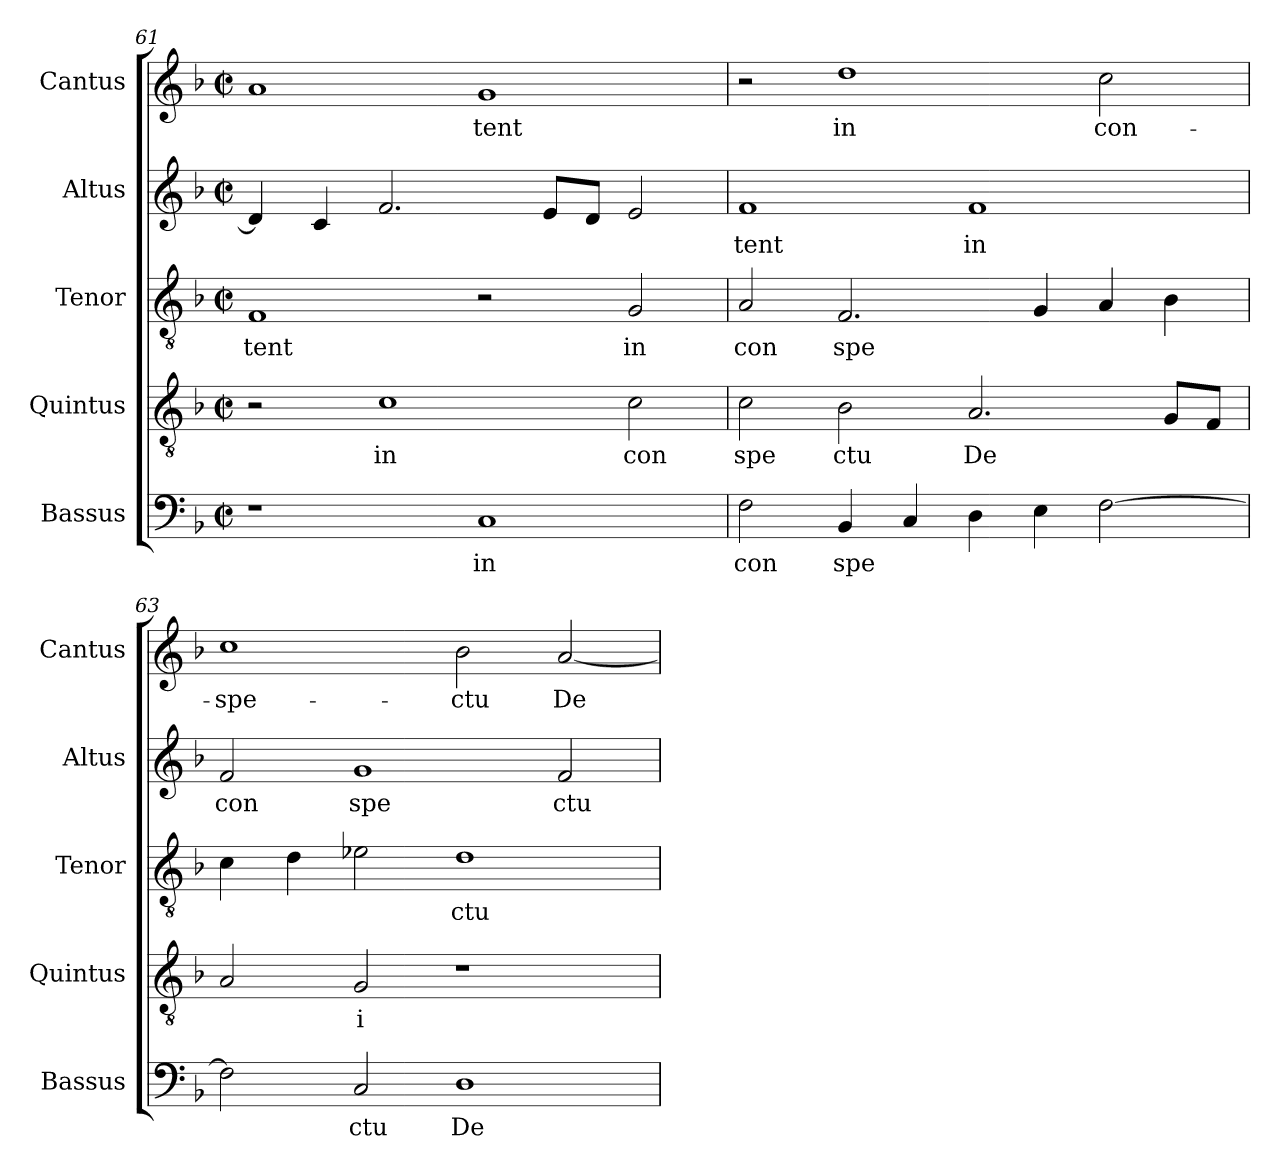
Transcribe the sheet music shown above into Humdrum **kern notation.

**kern	**text	**kern	**text	**kern	**text	**kern	**text	**kern	**text
*part5	*part5	*part4	*part4	*part3	*part3	*part2	*part2	*part1	*part1
*staff5	*staff5	*staff4	*staff4	*staff3	*staff3	*staff2	*staff2	*staff1	*staff1
*I"Bassus	*	*I"Quintus	*	*I"Tenor	*	*I"Altus	*	*I"Cantus	*
*I'Bassus	*	*I'Quintus	*	*I'Tenor	*	*I'Altus	*	*I'Cantus	*
*clefF4	*	*clefGv2	*	*clefGv2	*	*clefG2	*	*clefG2	*
*k[b-]	*	*k[b-]	*	*k[b-]	*	*k[b-]	*	*k[b-]	*
*F:	*	*F:	*	*F:	*	*F:	*	*F:	*
*M2/2	*	*M2/2	*	*M2/2	*	*M2/2	*	*M2/2	*
*met(c|)	*	*met(c|)	*	*met(c|)	*	*met(c|)	*	*met(c|)	*
=61	=61	=61	=61	=61	=61	=61	=61	=61	=61
!	!	!	!	!	!LO:LY:b:cj	!	!LO:LY:b:cj	!	!LO:LY:b:cj
1r	.	2r	.	1F	-tent	4d/]	.	1a	--
!	!	!	!	!	!	!	!LO:LY:b:cj	!	!
.	.	.	.	.	.	4c/	.	.	.
!	!	!	!LO:LY:b:cj	!	!	!	!LO:LY:b:cj	!	!
.	.	1c	in	.	.	2.f/	.	.	.
!	!LO:LY:b:cj	!	!	!	!	!	!	!	!LO:LY:b:cj
1C	in	.	.	2r	.	.	.	1g	-tent
!	!	!	!	!	!	!	!LO:LY:b:cj	!	!
.	.	.	.	.	.	8e/L	.	.	.
!	!	!	!	!	!	!	!LO:LY:b:cj	!	!
.	.	.	.	.	.	8d/J	.	.	.
!	!	!	!LO:LY:b:cj	!	!LO:LY:b:cj	!	!LO:LY:b:cj	!	!
.	.	2c\	con	2G/	in	2e/	.	.	.
!!LO:LB:g=z
=62	=62	=62	=62	=62	=62	=62	=62	=62	=62
!	!LO:LY:b:cj	!	!LO:LY:b:cj	!	!LO:LY:b:cj	!	!LO:LY:b:cj	!	!
2F\	con	2c\	spe	2A/	con	1f	tent	2r	.
!	!LO:LY:b:cj	!	!LO:LY:b:cj	!	!LO:LY:b:cj	!	!	!	!LO:LY:b:cj
4BB-/	spe	2B-\	ctu	2.F/	spe	.	.	1dd	in
!	!LO:LY:b:cj	!	!	!	!	!	!	!	!
4C/	.	.	.	.	.	.	.	.	.
!	!LO:LY:b:cj	!	!LO:LY:b:cj	!	!	!	!LO:LY:b:cj	!	!
4D\	.	2.A/	De	.	.	1f	in	.	.
!	!LO:LY:b:cj	!	!	!	!LO:LY:b:cj	!	!	!	!
4E\	.	.	.	4G/	.	.	.	.	.
!	!LO:LY:b:cj	!	!	!	!LO:LY:b:cj	!	!	!	!LO:LY:b:cj
[>2F\	.	.	.	4A/	.	.	.	2cc\	con-
!	!	!	!LO:LY:b:cj	!	!LO:LY:b:cj	!	!	!	!
.	.	8G/L	.	4B-\	.	.	.	.	.
!	!	!	!LO:LY:b:cj	!	!	!	!	!	!
.	.	8F/J	.	.	.	.	.	.	.
=63	=63	=63	=63	=63	=63	=63	=63	=63	=63
!	!LO:LY:b:cj	!	!LO:LY:b:cj	!	!LO:LY:b:cj	!	!LO:LY:b:cj	!	!LO:LY:b:cj
2F\]	.	2A/	.	4c\	.	2f/	con	1cc	-spe-
!	!	!	!	!	!LO:LY:b:cj	!	!	!	!
.	.	.	.	4d\	.	.	.	.	.
!	!LO:LY:b:cj	!	!LO:LY:b:cj	!	!LO:LY:b:cj	!	!LO:LY:b:cj	!	!
2C/	ctu	2G/	i	2e-X\	.	1g	spe	.	.
!	!LO:LY:b:cj	!	!	!	!LO:LY:b:cj	!	!	!	!LO:LY:b:cj
1D	De	1r	.	1d	ctu	.	.	2b-\	-ctu
!	!	!	!	!	!	!	!LO:LY:b:cj	!	!LO:LY:b:cj
.	.	.	.	.	.	2f/	ctu	[<2a/	De-
=	=	=	=	=	=	=	=	=	=
*-	*-	*-	*-	*-	*-	*-	*-	*-	*-
